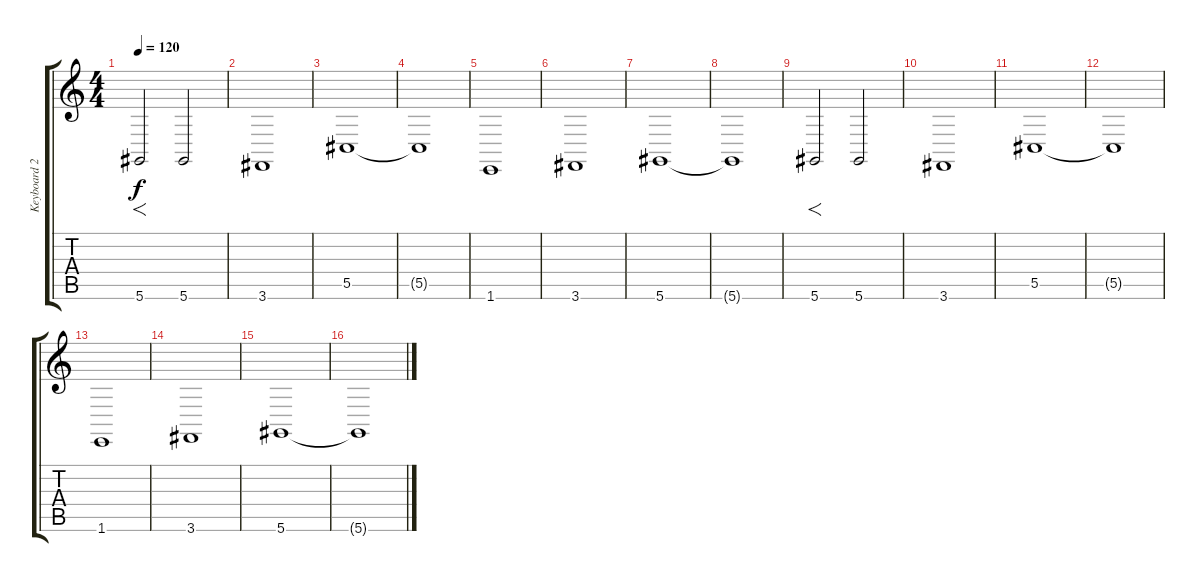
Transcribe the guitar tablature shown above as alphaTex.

\track ("Keyboard 2" "Keyboard 2") {instrument tremolostrings}
\staff {score tabs}
\tuning (Eb4 Bb3 Gb3 Db3 Ab2 Eb2) {hide}
\ts (4 4)
\tempo 120
\clef g2
\ks c
5.6.2{f dy f} 5.6.2 |
3.6.1 |
5.5.1 |
5.5{t}.1 |
1.6.1 |
3.6.1 |
5.6.1 |
5.6{t}.1 |
5.6.2{f} 5.6.2 |
3.6.1 |
5.5.1 |
5.5{t}.1 |
1.6.1 |
3.6.1 |
5.6.1 |
5.6{t}.1
